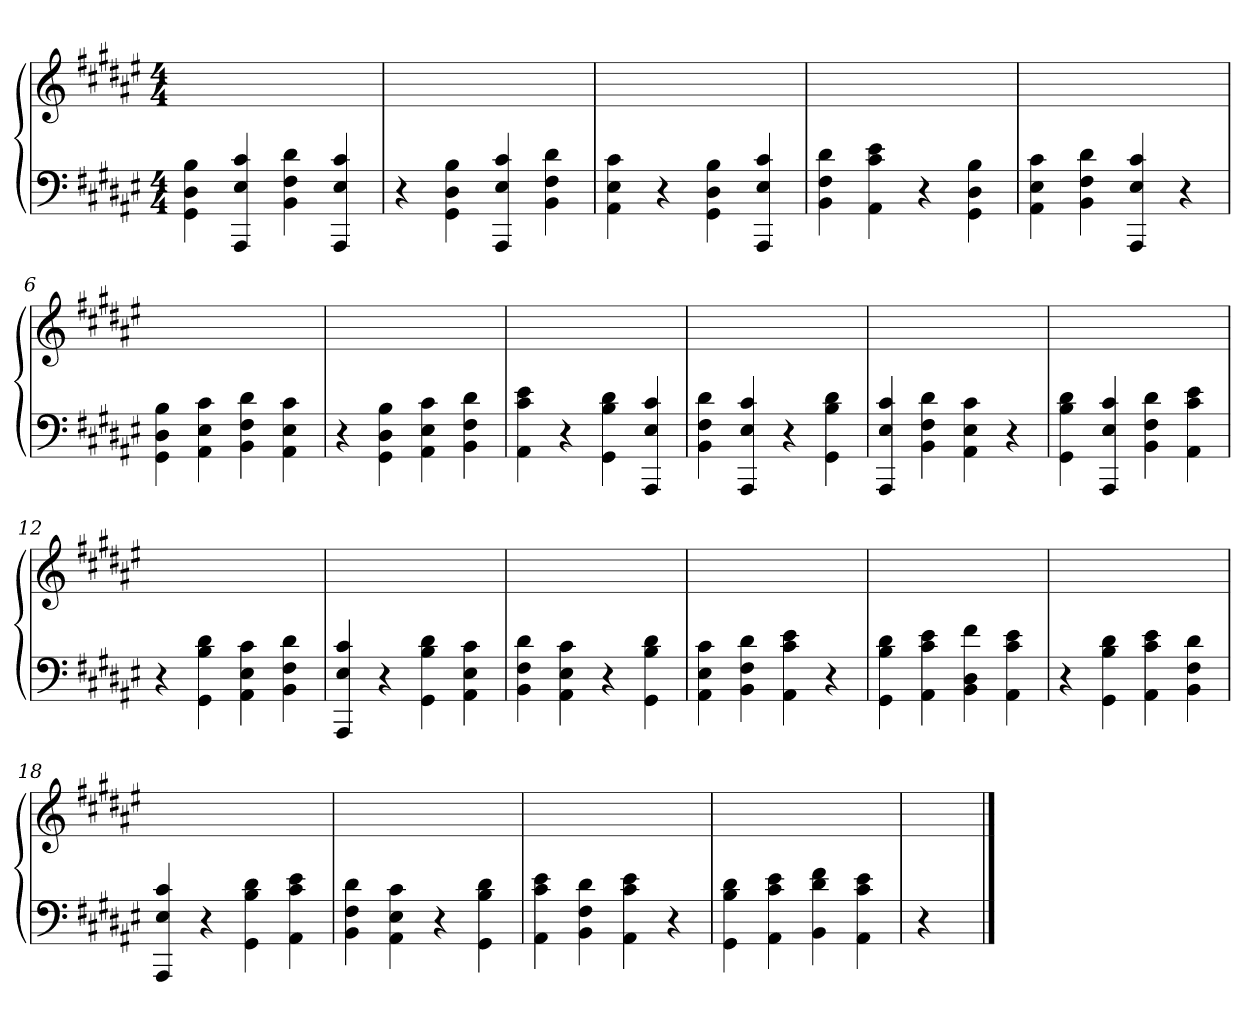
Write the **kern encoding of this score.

**kern	**kern
*part2	*part1
*staff2	*staff1
*clefF4	*clefG2
*k[f#c#g#d#a#e#]	*k[f#c#g#d#a#e#]
*F#:	*F#:
*M4/4	*M4/4
*MM60	*MM60
=1	=1
4GG# 4D# 4B	1ryy
4AAA# 4E# 4c#	.
4BB 4F# 4d#	.
4AAA# 4E# 4c#	.
=2	=2
4r	1ryy
4GG# 4D# 4B	.
4AAA# 4E# 4c#	.
4BB 4F# 4d#	.
=3	=3
4AA# 4E# 4c#	1ryy
4r	.
4GG# 4D# 4B	.
4AAA# 4E# 4c#	.
=4	=4
4BB 4F# 4d#	1ryy
4AA# 4c# 4e#	.
4r	.
4GG# 4D# 4B	.
=5	=5
4AA# 4E# 4c#	1ryy
4BB 4F# 4d#	.
4AAA# 4E# 4c#	.
4r	.
=6	=6
4GG# 4D# 4B	1ryy
4AA# 4E# 4c#	.
4BB 4F# 4d#	.
4AA# 4E# 4c#	.
=7	=7
4r	1ryy
4GG# 4D# 4B	.
4AA# 4E# 4c#	.
4BB 4F# 4d#	.
=8	=8
4AA# 4c# 4e#	1ryy
4r	.
4GG# 4B 4d#	.
4AAA# 4E# 4c#	.
=9	=9
4BB 4F# 4d#	1ryy
4AAA# 4E# 4c#	.
4r	.
4GG# 4B 4d#	.
=10	=10
4AAA# 4E# 4c#	1ryy
4BB 4F# 4d#	.
4AA# 4E# 4c#	.
4r	.
=11	=11
4GG# 4B 4d#	1ryy
4AAA# 4E# 4c#	.
4BB 4F# 4d#	.
4AA# 4c# 4e#	.
=12	=12
4r	1ryy
4GG# 4B 4d#	.
4AA# 4E# 4c#	.
4BB 4F# 4d#	.
=13	=13
4AAA# 4E# 4c#	1ryy
4r	.
4GG# 4B 4d#	.
4AA# 4E# 4c#	.
=14	=14
4BB 4F# 4d#	1ryy
4AA# 4E# 4c#	.
4r	.
4GG# 4B 4d#	.
=15	=15
4AA# 4E# 4c#	1ryy
4BB 4F# 4d#	.
4AA# 4c# 4e#	.
4r	.
=16	=16
4GG# 4B 4d#	1ryy
4AA# 4c# 4e#	.
4BB 4D# 4f#	.
4AA# 4c# 4e#	.
=17	=17
4r	1ryy
4GG# 4B 4d#	.
4AA# 4c# 4e#	.
4BB 4F# 4d#	.
=18	=18
4AAA# 4E# 4c#	1ryy
4r	.
4GG# 4B 4d#	.
4AA# 4c# 4e#	.
=19	=19
4BB 4F# 4d#	1ryy
4AA# 4E# 4c#	.
4r	.
4GG# 4B 4d#	.
=20	=20
4AA# 4c# 4e#	1ryy
4BB 4F# 4d#	.
4AA# 4c# 4e#	.
4r	.
=21	=21
4GG# 4B 4d#	1ryy
4AA# 4c# 4e#	.
4BB 4d# 4f#	.
4AA# 4c# 4e#	.
=22	=22
4r	4ryy
==	==
*-	*-
